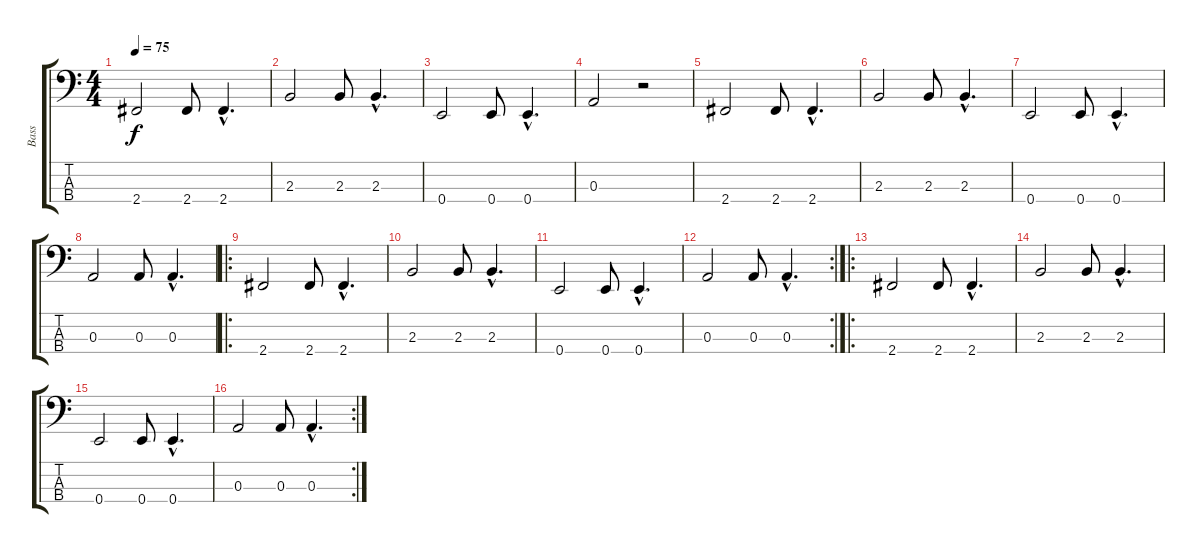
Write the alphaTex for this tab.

\track ("Bass" "Bass") {instrument electricbassfinger}
\staff {score tabs}
\tuning (G2 D2 A1 E1) {hide}
\ts (4 4)
\tempo 75
\clef f4
\ks c
2.4.2{dy f} 2.4.8 2.4{hac}.4{d} |
2.3.2 2.3.8 2.3{hac}.4{d} |
0.4.2 0.4.8 0.4{hac}.4{d} |
0.3.2 r.2 |
2.4.2 2.4.8 2.4{hac}.4{d} |
2.3.2 2.3.8 2.3{hac}.4{d} |
0.4.2 0.4.8 0.4{hac}.4{d} |
0.3.2 0.3.8 0.3{hac}.4{d} |
\ro
2.4.2 2.4.8 2.4{hac}.4{d} |
2.3.2 2.3.8 2.3{hac}.4{d} |
0.4.2 0.4.8 0.4{hac}.4{d} |
\rc 2
0.3.2 0.3.8 0.3{hac}.4{d} |
\ro
2.4.2 2.4.8 2.4{hac}.4{d} |
2.3.2 2.3.8 2.3{hac}.4{d} |
0.4.2 0.4.8 0.4{hac}.4{d} |
\rc 2
0.3.2 0.3.8 0.3{hac}.4{d}
